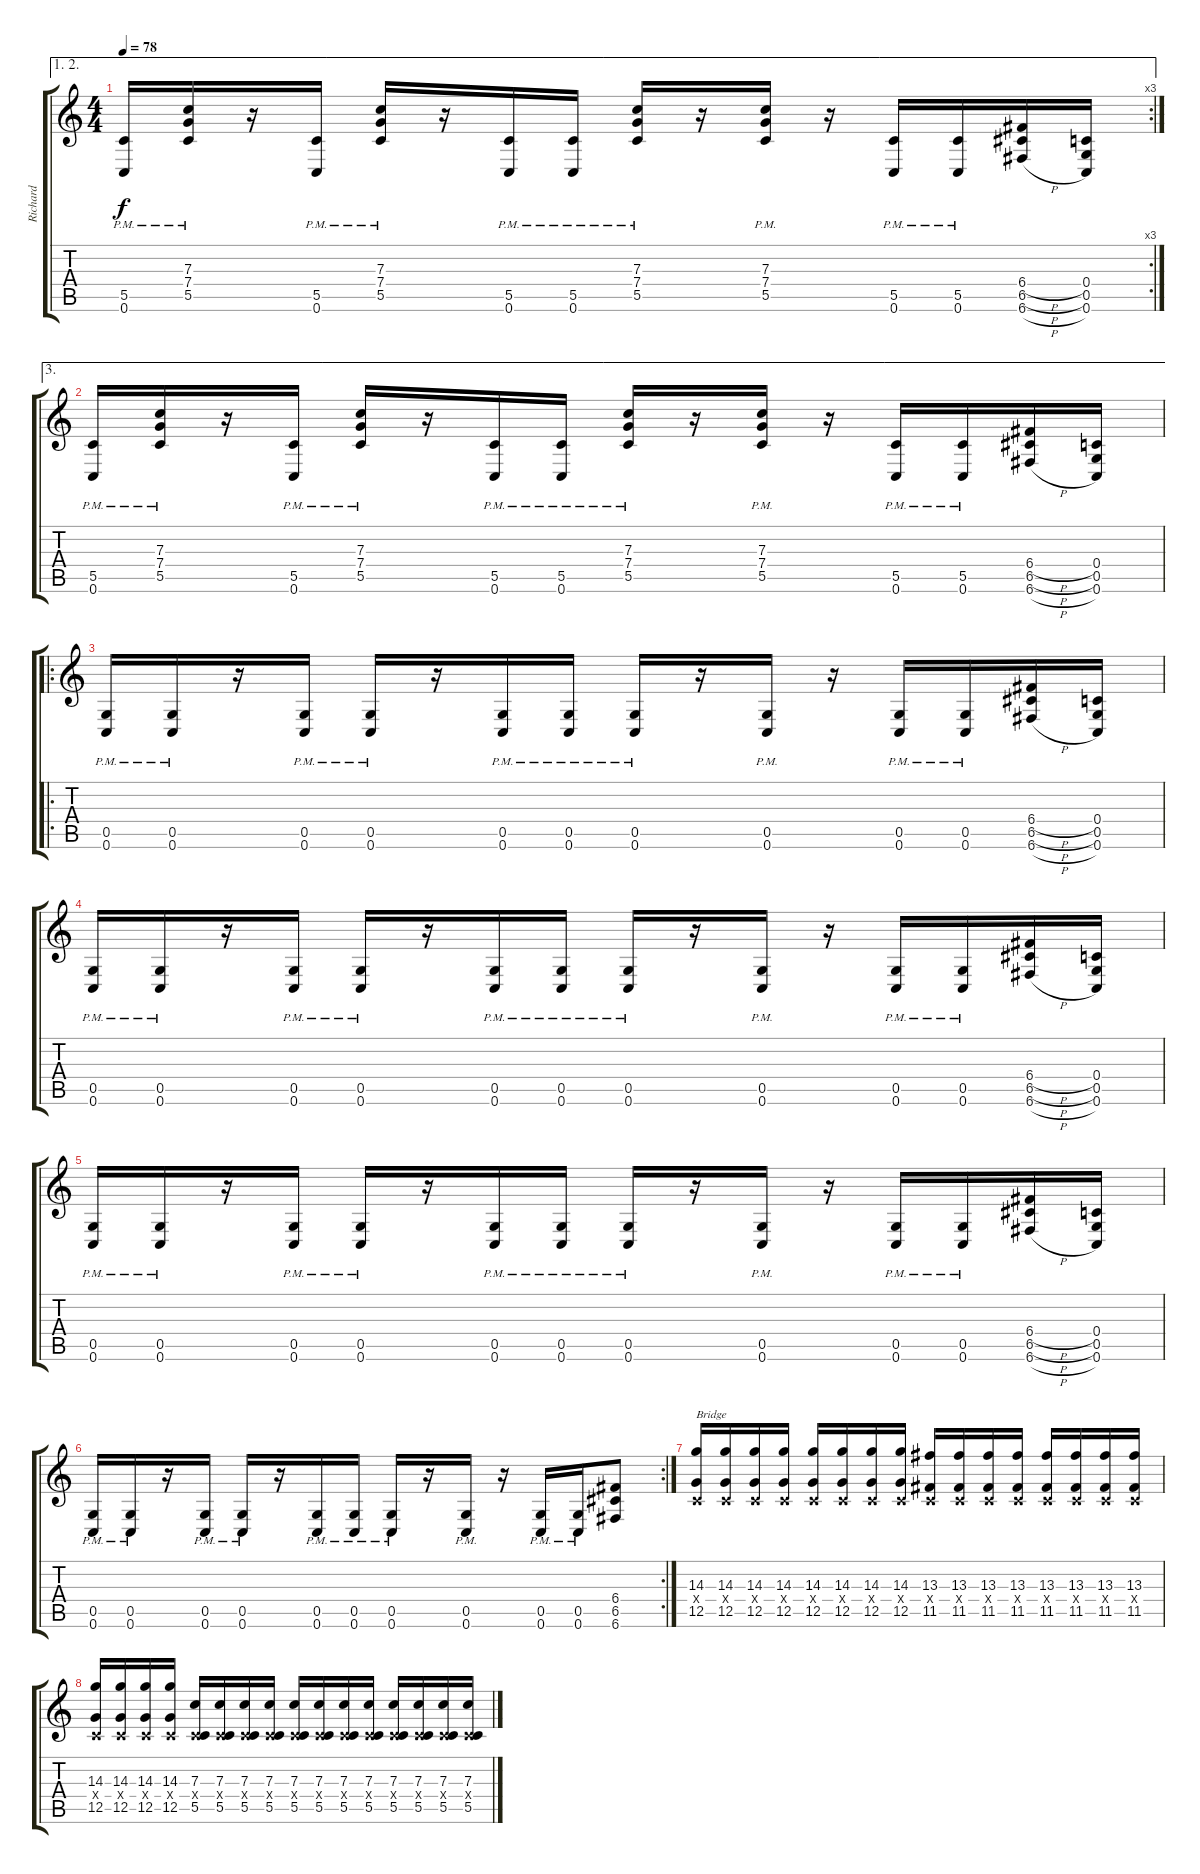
\track ("Richard" "Richard") {instrument distortionguitar}
\staff {score tabs}
\tuning (D4 A3 F3 C3 G2 C2) {hide}
\ae (1 2)
\rc 3
\ts (4 4)
\tempo 78
\clef g2
\ks c
(5.5{pm} 0.6).16{dy f instrument acousticguitarnylon} (7.3 7.4{pm} 5.5{pm}).16 r.16 (5.5{pm} 0.6).16 (7.3 7.4{pm} 5.5{pm}).16 r.16 (5.5{pm} 0.6).16 (5.5{pm} 0.6).16 (7.3 7.4{pm} 5.5{pm}).16 r.16 (7.3 7.4{pm} 5.5{pm}).16 r.16 (5.5{pm} 0.6).16 (5.5{pm} 0.6).16 (6.4{h} 6.5{h} 6.6{h}).16 (0.4 0.5 0.6).16 |
\ae 3
(5.5{pm} 0.6).16{instrument acousticguitarnylon} (7.3 7.4{pm} 5.5{pm}).16 r.16 (5.5{pm} 0.6).16 (7.3 7.4{pm} 5.5{pm}).16 r.16 (5.5{pm} 0.6).16 (5.5{pm} 0.6).16 (7.3 7.4{pm} 5.5{pm}).16 r.16 (7.3 7.4{pm} 5.5{pm}).16 r.16 (5.5{pm} 0.6).16 (5.5{pm} 0.6).16 (6.4{h} 6.5{h} 6.6{h}).16 (0.4 0.5 0.6).16 |
\ro
(0.5{pm} 0.6).16{instrument distortionguitar} (0.5{pm} 0.6).16 r.16 (0.5{pm} 0.6).16 (0.5{pm} 0.6).16 r.16 (0.5{pm} 0.6).16 (0.5{pm} 0.6).16 (0.5{pm} 0.6).16 r.16 (0.5{pm} 0.6).16 r.16 (0.5{pm} 0.6).16 (0.5{pm} 0.6).16 (6.4{h} 6.5{h} 6.6{h}).16 (0.4 0.5 0.6).16 |
(0.5{pm} 0.6).16 (0.5{pm} 0.6).16 r.16 (0.5{pm} 0.6).16 (0.5{pm} 0.6).16 r.16 (0.5{pm} 0.6).16 (0.5{pm} 0.6).16 (0.5{pm} 0.6).16 r.16 (0.5{pm} 0.6).16 r.16 (0.5{pm} 0.6).16 (0.5{pm} 0.6).16 (6.4{h} 6.5{h} 6.6{h}).16 (0.4 0.5 0.6).16 |
(0.5{pm} 0.6).16 (0.5{pm} 0.6).16 r.16 (0.5{pm} 0.6).16 (0.5{pm} 0.6).16 r.16 (0.5{pm} 0.6).16 (0.5{pm} 0.6).16 (0.5{pm} 0.6).16 r.16 (0.5{pm} 0.6).16 r.16 (0.5{pm} 0.6).16 (0.5{pm} 0.6).16 (6.4{h} 6.5{h} 6.6{h}).16 (0.4 0.5 0.6).16 |
\rc 2
(0.5{pm} 0.6).16 (0.5{pm} 0.6).16 r.16 (0.5{pm} 0.6).16 (0.5{pm} 0.6).16 r.16 (0.5{pm} 0.6).16 (0.5{pm} 0.6).16 (0.5{pm} 0.6).16 r.16 (0.5{pm} 0.6).16 r.16 (0.5{pm} 0.6).16 (0.5{pm} 0.6).16 (6.4 6.5 6.6).8 |
(14.3 0.4{x} 12.5).16{txt "Bridge" volume 10 instrument distortionguitar} (14.3 0.4{x} 12.5).16 (14.3 0.4{x} 12.5).16 (14.3 0.4{x} 12.5).16 (14.3 0.4{x} 12.5).16 (14.3 0.4{x} 12.5).16 (14.3 0.4{x} 12.5).16 (14.3 0.4{x} 12.5).16 (13.3 0.4{x} 11.5).16 (13.3 0.4{x} 11.5).16 (13.3 0.4{x} 11.5).16 (13.3 0.4{x} 11.5).16 (13.3 0.4{x} 11.5).16 (13.3 0.4{x} 11.5).16 (13.3 0.4{x} 11.5).16 (13.3 0.4{x} 11.5).16 |
(14.3 0.4{x} 12.5).16 (14.3 0.4{x} 12.5).16 (14.3 0.4{x} 12.5).16 (14.3 0.4{x} 12.5).16 (7.3 0.4{x} 5.5).16 (7.3 0.4{x} 5.5).16 (7.3 0.4{x} 5.5).16 (7.3 0.4{x} 5.5).16 (7.3 0.4{x} 5.5).16 (7.3 0.4{x} 5.5).16 (7.3 0.4{x} 5.5).16 (7.3 0.4{x} 5.5).16 (7.3 0.4{x} 5.5).16 (7.3 0.4{x} 5.5).16 (7.3 0.4{x} 5.5).16 (7.3 0.4{x} 5.5).16
